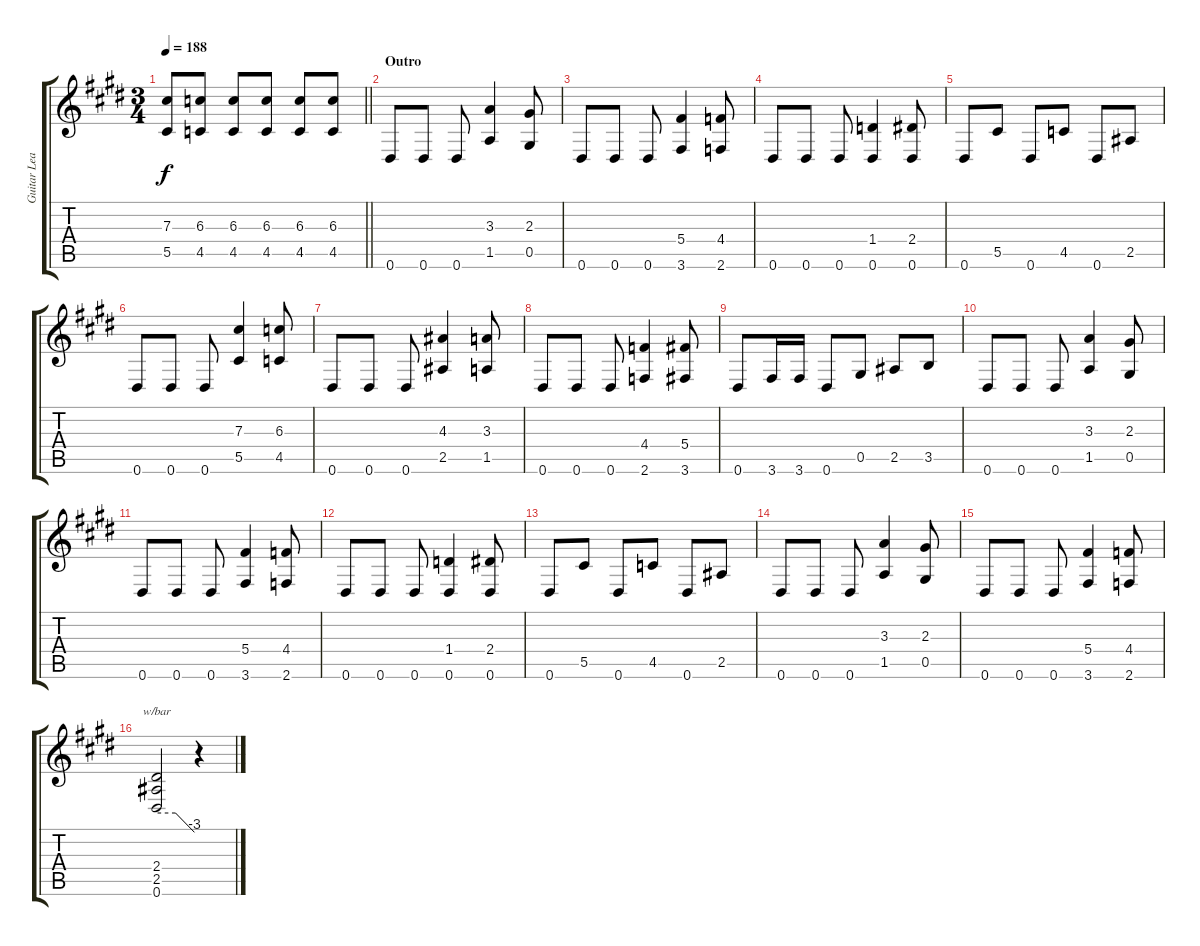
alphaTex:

\track ("Guitar Lead" "Guitar Lea") {instrument distortionguitar}
\staff {score tabs}
\tuning (Eb4 Bb3 Gb3 Db3 Ab2 Eb2) {hide}
\ts (3 4)
\tempo 188
\clef g2
\barLineRight lightlight
\ks e
(7.3 5.5).8{dy f} (6.3 4.5).8 (6.3 4.5).8 (6.3 4.5).8 (6.3 4.5).8 (6.3 4.5).8 |
\section ("" "Outro")
0.6.8 0.6.8 0.6.8 (3.3 1.5).4 (2.3 0.5).8 |
0.6.8 0.6.8 0.6.8 (5.4 3.6).4 (4.4 2.6).8 |
0.6.8 0.6.8 0.6.8 (1.4 0.6).4 (2.4 0.6).8 |
0.6.8 5.5.8 0.6.8 4.5.8 0.6.8 2.5.8 |
0.6.8 0.6.8 0.6.8 (7.3 5.5).4 (6.3 4.5).8 |
0.6.8 0.6.8 0.6.8 (4.3 2.5).4 (3.3 1.5).8 |
0.6.8 0.6.8 0.6.8 (4.4 2.6).4 (5.4 3.6).8 |
0.6.8 3.6.16 3.6.16 0.6.8 0.5.8 2.5.8 3.5.8 |
0.6.8 0.6.8 0.6.8 (3.3 1.5).4 (2.3 0.5).8 |
0.6.8 0.6.8 0.6.8 (5.4 3.6).4 (4.4 2.6).8 |
0.6.8 0.6.8 0.6.8 (1.4 0.6).4 (2.4 0.6).8 |
0.6.8 5.5.8 0.6.8 4.5.8 0.6.8 2.5.8 |
0.6.8 0.6.8 0.6.8 (3.3 1.5).4 (2.3 0.5).8 |
0.6.8 0.6.8 0.6.8 (5.4 3.6).4 (4.4 2.6).8 |
(2.4 2.5 0.6).2{tbe (custom default 0 0 30 0 60 -12)} r.4
